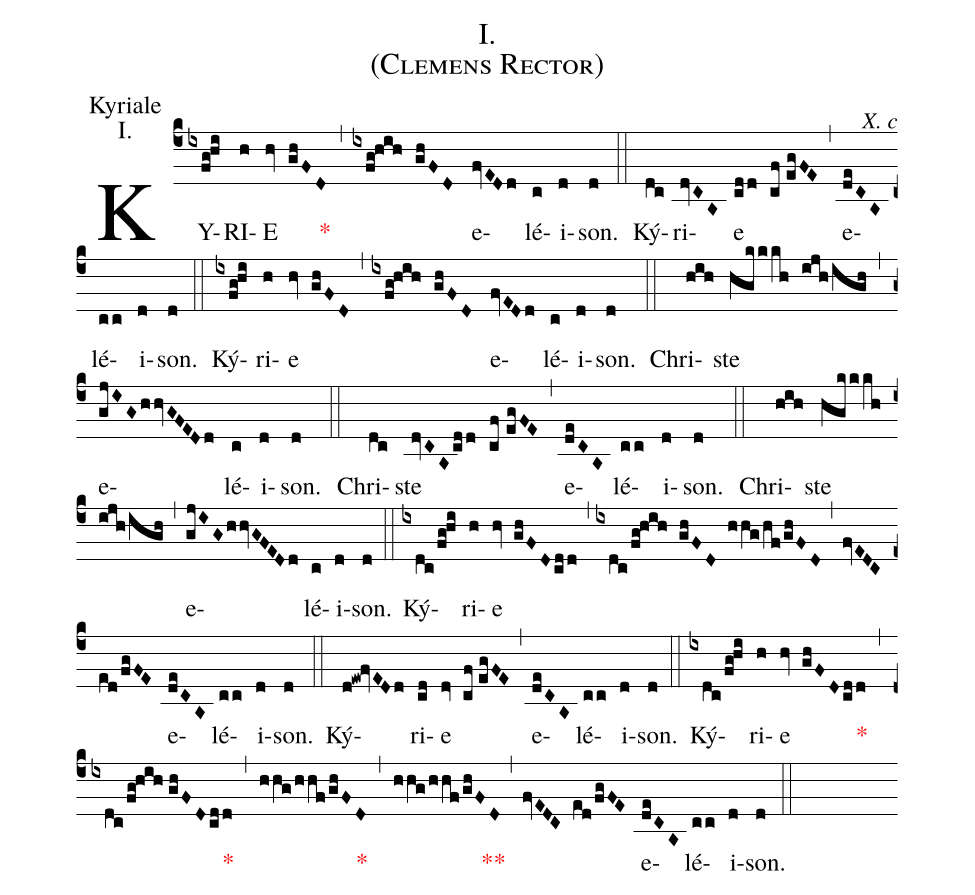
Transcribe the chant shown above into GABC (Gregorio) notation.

name:I.\\(Clemens Rector);
mode:I.;
commentary:X. c;
office-part:Kyriale;
%%
(c4) KY(ixfg!hi)RI(h)E(hv ghFD) <v>\red{*}</v>(,) (ixfg!hih ghFD) e(fvEDd)lé(c)i(d)son.(d) (::) Ký(dc)ri(dvCA)e(cdd cf//egFE) (,) e(deCA)lé(cc)i(d)son.(d) (::) Ký(ixfg!hi)ri(h)e(hv ghFD) (,) (ixfg!hih ghFD) e(fvEDd)lé(c)i(d)son.(d) (::) Chri(hih)ste(hgkkkh ijh/igh) (,) e(gjIGhhvGFEDd)lé(c)i(d)son.(d) (::) Chri(dc)ste(dvCA/cdd cf//egFE) (,) e(deCA)lé(cc)i(d)son.(d) (::) Chri(hih)ste(hgkkkh ijh/igh) (,) e(gjIG/hhvGFEDd)lé(c)i(d)son.(d) (::) Ký(ixdc/fg!hi)ri(h)e(hv ghFDcdd) (,) (ixdc/fg!hih ghFD hhg/hf/ghFD) (,) (fvEDC ed/fgFE) e(deCA)lé(cc)i(d)son.(d) (::) Ký(d!ew!fvEDd)ri(cd)e(dv cf//egFE) (,) e(deCA)lé(cc)i(d)son.(d) (::) Ký(ixdc/fg!hi)ri(h)e(hv ghFD/cdd) <v>\red{*}</v>(,) (ixdc/fg!hih//ghFD/cdd) <v>\red{*}</v>(,) (hhg/hhf/ghFD) <v>\red{*}</v>(,) (hhg/hhf/ghFD) <v>\red{*}</v><v>\red{*}</v>(,) (fvEDC ed/fgFE) e(deCA)lé(cc)i(d)son.(d) (::)
